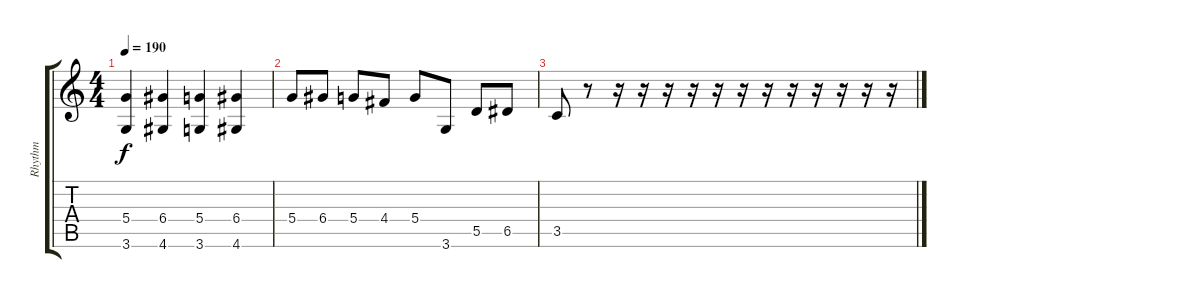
\track ("Rhythm" "Rhythm") {instrument distortionguitar}
\staff {score tabs}
\tuning (E4 B3 G3 D3 A2 E2) {hide}
\ts (4 4)
\tempo 190
\clef g2
\ks c
(5.4 3.6).4{dy f} (6.4 4.6).4 (5.4 3.6).4 (6.4 4.6).4 |
5.4.8 6.4.8 5.4.8 4.4.8 5.4.8 3.6.8 5.5.8 6.5.8 |
3.5.8 r.8 r.16 r.16 r.16 r.16 r.16 r.16 r.16 r.16 r.16 r.16 r.16 r.16
